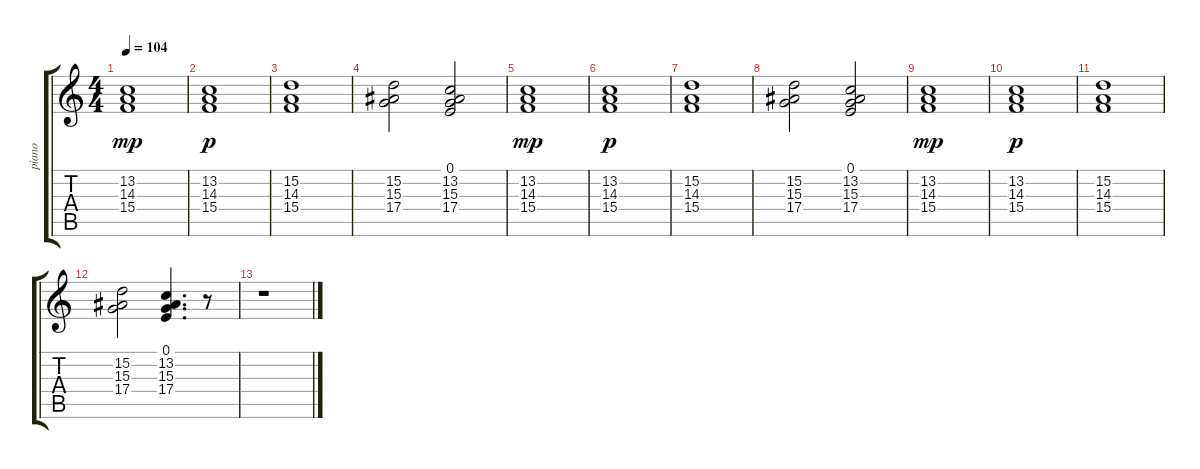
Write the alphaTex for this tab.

\track ("piano" "piano") {instrument acousticgrandpiano}
\staff {score tabs}
\tuning (E4 B3 G3 D3 A2 E2) {hide}
\ts (4 4)
\tempo 104
\clef g2
\ks c
(13.2 14.3 15.4).1{dy mp} |
(13.2 14.3 15.4).1{dy p} |
(15.2 14.3 15.4).1 |
(15.2 15.3 17.4).2 (0.1 13.2 15.3 17.4).2 |
(13.2 14.3 15.4).1{dy mp} |
(13.2 14.3 15.4).1{dy p} |
(15.2 14.3 15.4).1 |
(15.2 15.3 17.4).2 (0.1 13.2 15.3 17.4).2 |
(13.2 14.3 15.4).1{dy mp} |
(13.2 14.3 15.4).1{dy p} |
(15.2 14.3 15.4).1 |
(15.2 15.3 17.4).2 (0.1 13.2 15.3 17.4).4{d} r.8 |
r.1
